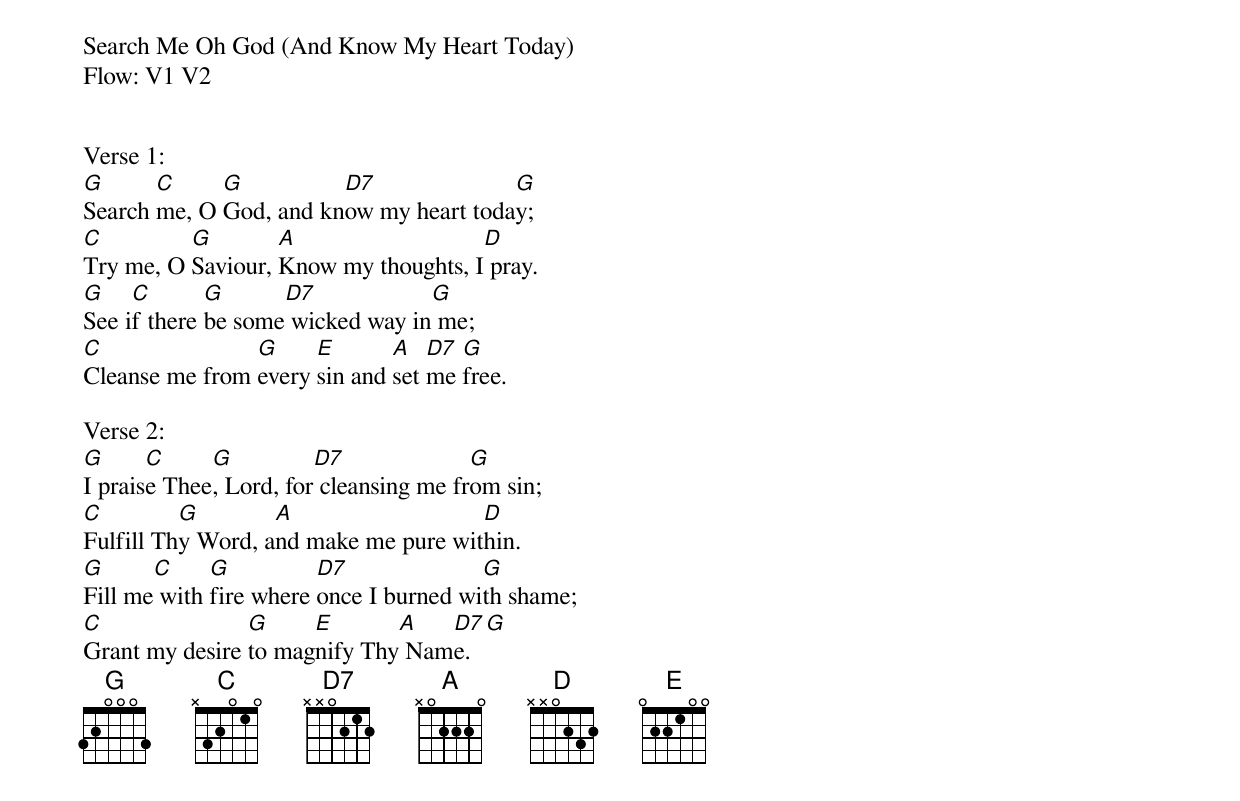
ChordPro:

Search Me Oh God (And Know My Heart Today)
Flow: V1 V2


Verse 1:
[G]Search [C]me, O [G]God, and kn[D7]ow my heart toda[G]y;
[C]Try me, O [G]Saviour, [A]Know my thoughts, I[D] pray.
[G]See i[C]f there [G]be some[D7] wicked way in[G] me;
[C]Cleanse me from [G]every [E]sin and [A]set [D7]me [G]free.

Verse 2:
[G]I prais[C]e Thee[G], Lord, for[D7] cleansing me fr[G]om sin;
[C]Fulfill Th[G]y Word, a[A]nd make me pure wit[D]hin.
[G]Fill me[C] with [G]fire where [D7]once I burned wi[G]th shame;
[C]Grant my desire [G]to mag[E]nify Thy[A] Nam[D7]e. [G]
